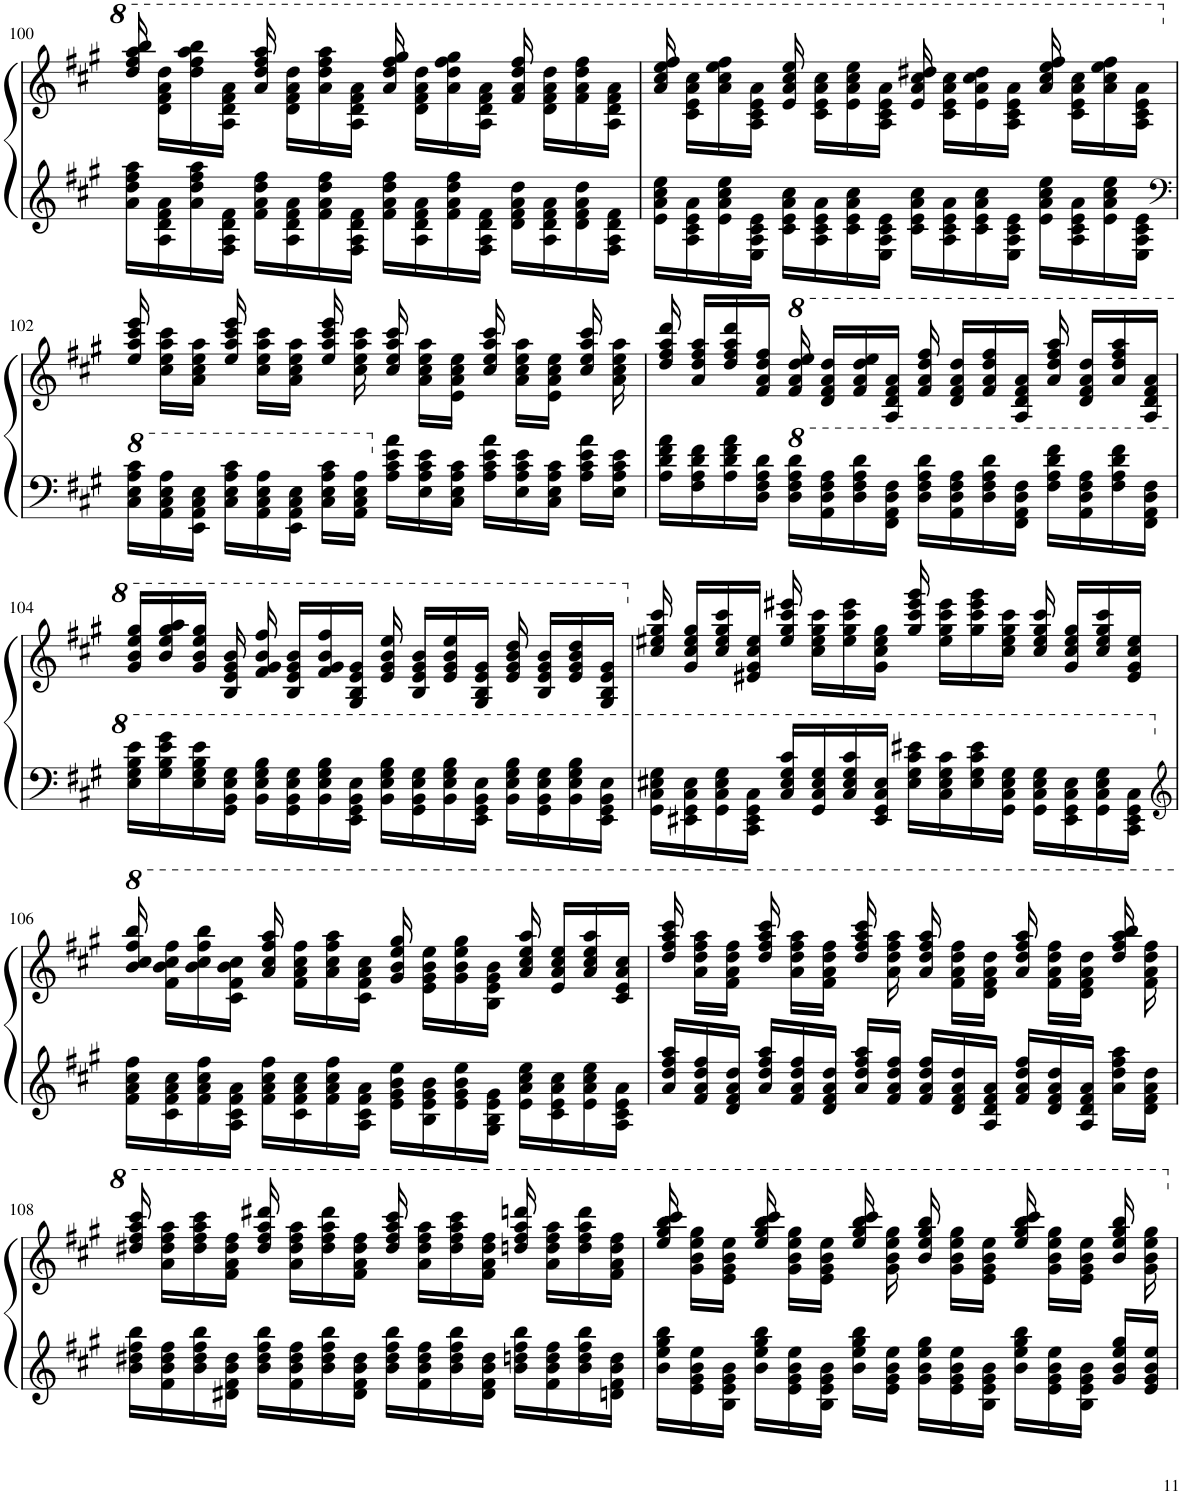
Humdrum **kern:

**kern	**kern
*part1	*part1
*staff2	*staff1
*I"Piano	*
*I'Pno.	*
!!LO:PB:g=z
*clefG2	*clefG2
*k[f#c#g#]	*k[f#c#g#]
*M4/4	*M4/4
=100	=100
16a\ 16dd\ 16ff#\ 16aa\LL	16ddd/ 16fff#/ 16aaa/ 16bbb/
16A\ 16d\ 16f#\ 16a\	16dd\ 16ff#\ 16aa\ 16ddd\LL
16a\ 16dd\ 16ff#\ 16aa\	16ddd\ 16fff#\ 16aaa\ 16bbb\
16F#\ 16A\ 16d\ 16f#\JJ	16a\ 16dd\ 16ff#\ 16aa\JJ
16f#\ 16a\ 16dd\ 16ff#\LL	16aa/ 16ddd/ 16fff#/ 16aaa/
16A\ 16d\ 16f#\ 16a\	16dd\ 16ff#\ 16aa\ 16ddd\LL
16f#\ 16a\ 16dd\ 16ff#\	16aa\ 16ddd\ 16fff#\ 16aaa\
16F#\ 16A\ 16d\ 16f#\JJ	16a\ 16dd\ 16ff#\ 16aa\JJ
16f#\ 16a\ 16dd\ 16ff#\LL	16aa/ 16ddd/ 16fff#/ 16ggg#/
16A\ 16d\ 16f#\ 16a\	16dd\ 16ff#\ 16aa\ 16ddd\LL
16f#\ 16a\ 16dd\ 16ff#\	16aa\ 16ddd\ 16fff#\ 16ggg#\
16F#\ 16A\ 16d\ 16f#\JJ	16a\ 16dd\ 16ff#\ 16aa\JJ
16d\ 16f#\ 16a\ 16dd\LL	16ff#/ 16aa/ 16ddd/ 16fff#/
16A\ 16d\ 16f#\ 16a\	16dd\ 16ff#\ 16aa\ 16ddd\LL
16d\ 16f#\ 16a\ 16dd\	16ff#\ 16aa\ 16ddd\ 16fff#\
16F#\ 16A\ 16d\ 16f#\JJ	16a\ 16dd\ 16ff#\ 16aa\JJ
=101	=101
16e\ 16a\ 16cc#\ 16ee\LL	16aa/ 16ccc#/ 16eee/ 16fff#/
16A\ 16c#\ 16e\ 16a\	16cc#\ 16ee\ 16aa\ 16ccc#\LL
16e\ 16a\ 16cc#\ 16ee\	16aa\ 16ccc#\ 16eee\ 16fff#\
16E\ 16A\ 16c#\ 16e\JJ	16a\ 16cc#\ 16ee\ 16aa\JJ
16c#\ 16e\ 16a\ 16cc#\LL	16ee/ 16aa/ 16ccc#/ 16eee/
16A\ 16c#\ 16e\ 16a\	16cc#\ 16ee\ 16aa\ 16ccc#\LL
16c#\ 16e\ 16a\ 16cc#\	16ee\ 16aa\ 16ccc#\ 16eee\
16E\ 16A\ 16c#\ 16e\JJ	16a\ 16cc#\ 16ee\ 16aa\JJ
16c#\ 16e\ 16a\ 16cc#\LL	16ee/ 16aa/ 16ccc#/ 16ddd#X/
16A\ 16c#\ 16e\ 16a\	16cc#\ 16ee\ 16aa\ 16ccc#\LL
16c#\ 16e\ 16a\ 16cc#\	16ee\ 16aa\ 16ccc#\ 16ddd#\
16E\ 16A\ 16c#\ 16e\JJ	16a\ 16cc#\ 16ee\ 16aa\JJ
16e\ 16a\ 16cc#\ 16ee\LL	16aa/ 16ccc#/ 16eee/ 16fff#/
16A\ 16c#\ 16e\ 16a\	16cc#\ 16ee\ 16aa\ 16ccc#\LL
16e\ 16a\ 16cc#\ 16ee\	16aa\ 16ccc#\ 16eee\ 16fff#\
16E\ 16A\ 16c#\ 16e\JJ	16a\ 16cc#\ 16ee\ 16aa\JJ
!!LO:LB:g=z
=102	=102
*clefF4	*
*8va	*
16c#\ 16e\ 16a\ 16cc#\LL	16ee/ 16aa/ 16ccc#/ 16eee/
16A\ 16c#\ 16e\ 16a\	16cc#\ 16ee\ 16aa\ 16ccc#\LL
16E\ 16A\ 16c#\ 16e\JJ	16a\ 16cc#\ 16ee\ 16aa\JJ
16c#\ 16e\ 16a\ 16cc#\LL	16ee/ 16aa/ 16ccc#/ 16eee/
16A\ 16c#\ 16e\ 16a\	16cc#\ 16ee\ 16aa\ 16ccc#\LL
16E\ 16A\ 16c#\ 16e\JJ	16a\ 16cc#\ 16ee\ 16aa\JJ
16c#\ 16e\ 16a\ 16cc#\LL	16ee/ 16aa/ 16ccc#/ 16eee/
16A\ 16c#\ 16e\ 16a\JJ	16cc#\ 16ee\ 16aa\ 16ccc#\
*X8va	*
16A\ 16c#\ 16e\ 16a\LL	16cc#/ 16ee/ 16aa/ 16ccc#/
16E\ 16A\ 16c#\ 16e\	16a\ 16cc#\ 16ee\ 16aa\LL
16C#\ 16E\ 16A\ 16c#\JJ	16e\ 16a\ 16cc#\ 16ee\JJ
16A\ 16c#\ 16e\ 16a\LL	16cc#/ 16ee/ 16aa/ 16ccc#/
16E\ 16A\ 16c#\ 16e\	16a\ 16cc#\ 16ee\ 16aa\LL
16C#\ 16E\ 16A\ 16c#\JJ	16e\ 16a\ 16cc#\ 16ee\JJ
16A\ 16c#\ 16e\ 16a\LL	16cc#/ 16ee/ 16aa/ 16ccc#/
16E\ 16A\ 16c#\ 16e\JJ	16a\ 16cc#\ 16ee\ 16aa\
=103	=103
16A\ 16d\ 16f#\ 16a\LL	16dd/ 16ff#/ 16aa/ 16ddd/
16F#\ 16A\ 16d\ 16f#\	16a/ 16dd/ 16ff#/ 16aa/LL
16A\ 16d\ 16f#\ 16a\	16dd/ 16ff#/ 16aa/ 16ddd/
16D\ 16F#\ 16A\ 16d\JJ	16f#/ 16a/ 16dd/ 16ff#/JJ
*8va	*
*	*8va
16d\ 16f#\ 16a\ 16dd\LL	16ff#/ 16aa/ 16ddd/ 16eee/
16A\ 16d\ 16f#\ 16a\	16dd/ 16ff#/ 16aa/ 16ddd/LL
16d\ 16f#\ 16a\ 16dd\	16ff#/ 16aa/ 16ddd/ 16eee/
16F#\ 16A\ 16d\ 16f#\JJ	16a/ 16dd/ 16ff#/ 16aa/JJ
16d\ 16f#\ 16a\ 16dd\LL	16ff#/ 16aa/ 16ddd/ 16fff#/
16A\ 16d\ 16f#\ 16a\	16dd/ 16ff#/ 16aa/ 16ddd/LL
16d\ 16f#\ 16a\ 16dd\	16ff#/ 16aa/ 16ddd/ 16fff#/
16F#\ 16A\ 16d\ 16f#\JJ	16a/ 16dd/ 16ff#/ 16aa/JJ
16f#\ 16a\ 16dd\ 16ff#\LL	16aa/ 16ddd/ 16fff#/ 16aaa/
16A\ 16d\ 16f#\ 16a\	16dd/ 16ff#/ 16aa/ 16ddd/LL
16f#\ 16a\ 16dd\ 16ff#\	16aa/ 16ddd/ 16fff#/ 16aaa/
16F#\ 16A\ 16d\ 16f#\JJ	16a/ 16dd/ 16ff#/ 16aa/JJ
!!LO:LB:g=z
=104	=104
16e\ 16g#\ 16b\ 16ee\LL	16gg#/ 16bb/ 16eee/ 16ggg#/LL
16g#\ 16b\ 16ee\ 16gg#\	16bb/ 16eee/ 16ggg#/ 16aaa/
16e\ 16g#\ 16b\ 16ee\	16gg#/ 16bb/ 16eee/ 16ggg#/JJ
16G#\ 16B\ 16e\ 16g#\JJ	16b/ 16ee/ 16gg#/ 16bb/
16B\ 16e\ 16g#\ 16b\LL	16ff#/ 16gg#/ 16bb/ 16fff#/
16G#\ 16B\ 16e\ 16g#\	16b/ 16ee/ 16gg#/ 16bb/LL
16B\ 16e\ 16g#\ 16b\	16ff#/ 16gg#/ 16bb/ 16fff#/
16E\ 16G#\ 16B\ 16e\JJ	16g#/ 16b/ 16ee/ 16gg#/JJ
16B\ 16e\ 16g#\ 16b\LL	16ee/ 16gg#/ 16bb/ 16eee/
16G#\ 16B\ 16e\ 16g#\	16b/ 16ee/ 16gg#/ 16bb/LL
16B\ 16e\ 16g#\ 16b\	16ee/ 16gg#/ 16bb/ 16eee/
16E\ 16G#\ 16B\ 16e\JJ	16g#/ 16b/ 16ee/ 16gg#/JJ
16B\ 16e\ 16g#\ 16b\LL	16ee/ 16gg#/ 16bb/ 16ddd/
16G#\ 16B\ 16e\ 16g#\	16b/ 16ee/ 16gg#/ 16bb/LL
16B\ 16e\ 16g#\ 16b\	16ee/ 16gg#/ 16bb/ 16ddd/
16E\ 16G#\ 16B\ 16e\JJ	16g#/ 16b/ 16ee/ 16gg#/JJ
=105	=105
*	*X8va
16G#\ 16c#\ 16e#X\ 16g#\LL	16cc#/ 16ee#X/ 16gg#/ 16ccc#/
16E#X\ 16G#\ 16c#\ 16e#\	16g#/ 16cc#/ 16ee#/ 16gg#/LL
16G#\ 16c#\ 16e#\ 16g#\	16cc#/ 16ee#/ 16gg#/ 16ccc#/
16C#\ 16E#\ 16G#\ 16c#\JJ	16e#X/ 16g#/ 16cc#/ 16ee#/JJ
16c#/ 16e#/ 16g#/ 16cc#/LL	16ee#/ 16gg#/ 16ccc#/ 16eee#X/
16G#/ 16c#/ 16e#/ 16g#/	16cc#\ 16ee#\ 16gg#\ 16ccc#\LL
16c#/ 16e#/ 16g#/ 16cc#/	16ee#\ 16gg#\ 16ccc#\ 16eee#\
16E#/ 16G#/ 16c#/ 16e#/JJ	16g#\ 16cc#\ 16ee#\ 16gg#\JJ
16e#\ 16g#\ 16cc#\ 16ee#X\LL	16gg#/ 16ccc#/ 16eee#/ 16ggg#/
16c#\ 16e#\ 16g#\ 16cc#\	16ee#\ 16gg#\ 16ccc#\ 16eee#\LL
16e#\ 16g#\ 16cc#\ 16ee#\	16gg#\ 16ccc#\ 16eee#\ 16ggg#\
16G#\ 16c#\ 16e#\ 16g#\JJ	16cc#\ 16ee#\ 16gg#\ 16ccc#\JJ
16G#\ 16c#\ 16e#\ 16g#\LL	16cc#/ 16ee#/ 16gg#/ 16ccc#/
16E#\ 16G#\ 16c#\ 16e#\	16g#/ 16cc#/ 16ee#/ 16gg#/LL
16G#\ 16c#\ 16e#\ 16g#\	16cc#/ 16ee#/ 16gg#/ 16ccc#/
16C#\ 16E#\ 16G#\ 16c#\JJ	16e#/ 16g#/ 16cc#/ 16ee#/JJ
!!LO:LB:g=z
=106	=106
*clefG2	*
*X8va	*
*	*8va
16f#\ 16a\ 16cc#\ 16ff#\LL	16bb/ 16ccc#/ 16fff#/ 16bbb/
16c#\ 16f#\ 16a\ 16cc#\	16ff#\ 16bb\ 16ccc#\ 16fff#\LL
16f#\ 16a\ 16cc#\ 16ff#\	16bb\ 16ccc#\ 16fff#\ 16bbb\
16A\ 16c#\ 16f#\ 16a\JJ	16cc#\ 16ff#\ 16bb\ 16ccc#\JJ
16f#\ 16a\ 16cc#\ 16ff#\LL	16aa/ 16ccc#/ 16fff#/ 16aaa/
16c#\ 16f#\ 16a\ 16cc#\	16ff#\ 16aa\ 16ccc#\ 16fff#\LL
16f#\ 16a\ 16cc#\ 16ff#\	16aa\ 16ccc#\ 16fff#\ 16aaa\
16A\ 16c#\ 16f#\ 16a\JJ	16cc#\ 16ff#\ 16aa\ 16ccc#\JJ
16e\ 16g#\ 16b\ 16ee\LL	16gg#/ 16bb/ 16eee/ 16ggg#/
16B\ 16e\ 16g#\ 16b\	16ee\ 16gg#\ 16bb\ 16eee\LL
16e\ 16g#\ 16b\ 16ee\	16gg#\ 16bb\ 16eee\ 16ggg#\
16G#\ 16B\ 16e\ 16g#\JJ	16b\ 16ee\ 16gg#\ 16bb\JJ
16e\ 16a\ 16cc#\ 16ee\LL	16aa/ 16ccc#/ 16eee/ 16aaa/
16c#\ 16e\ 16a\ 16cc#\	16ee/ 16aa/ 16ccc#/ 16eee/LL
16e\ 16a\ 16cc#\ 16ee\	16aa/ 16ccc#/ 16eee/ 16aaa/
16A\ 16c#\ 16e\ 16a\JJ	16cc#/ 16ee/ 16aa/ 16ccc#/JJ
=107	=107
16a/ 16dd/ 16ff#/ 16aa/LL	16ddd/ 16fff#/ 16aaa/ 16cccc#/
16f#/ 16a/ 16dd/ 16ff#/	16aa\ 16ddd\ 16fff#\ 16aaa\LL
16d/ 16f#/ 16a/ 16dd/JJ	16ff#\ 16aa\ 16ddd\ 16fff#\JJ
16a/ 16dd/ 16ff#/ 16aa/LL	16ddd/ 16fff#/ 16aaa/ 16cccc#/
16f#/ 16a/ 16dd/ 16ff#/	16aa\ 16ddd\ 16fff#\ 16aaa\LL
16d/ 16f#/ 16a/ 16dd/JJ	16ff#\ 16aa\ 16ddd\ 16fff#\JJ
16a/ 16dd/ 16ff#/ 16aa/LL	16ddd/ 16fff#/ 16aaa/ 16cccc#/
16f#/ 16a/ 16dd/ 16ff#/JJ	16aa\ 16ddd\ 16fff#\ 16aaa\
16f#/ 16a/ 16dd/ 16ff#/LL	16aa/ 16ddd/ 16fff#/ 16aaa/
16d/ 16f#/ 16a/ 16dd/	16ff#\ 16aa\ 16ddd\ 16fff#\LL
16A/ 16d/ 16f#/ 16a/JJ	16dd\ 16ff#\ 16aa\ 16ddd\JJ
16f#/ 16a/ 16dd/ 16ff#/LL	16aa/ 16ddd/ 16fff#/ 16aaa/
16d/ 16f#/ 16a/ 16dd/	16ff#\ 16aa\ 16ddd\ 16fff#\LL
16A/ 16d/ 16f#/ 16a/JJ	16dd\ 16ff#\ 16aa\ 16ddd\JJ
16a\ 16dd\ 16ff#\ 16aa\LL	16ddd/ 16fff#/ 16aaa/ 16bbb/
16d\ 16f#\ 16a\ 16dd\JJ	16ff#\ 16aa\ 16ddd\ 16fff#\
!!LO:LB:g=z
=108	=108
16b\ 16dd#X\ 16ff#\ 16bb\LL	16ddd#X/ 16fff#/ 16aaa/ 16cccc#/
16f#\ 16b\ 16dd#\ 16ff#\	16aa\ 16ddd#\ 16fff#\ 16aaa\LL
16b\ 16dd#\ 16ff#\ 16bb\	16ddd#\ 16fff#\ 16aaa\ 16cccc#\
16d#X\ 16f#\ 16b\ 16dd#\JJ	16ff#\ 16aa\ 16ddd#\ 16fff#\JJ
16b\ 16dd#\ 16ff#\ 16bb\LL	16ddd#/ 16fff#/ 16aaa/ 16dddd#X/
16f#\ 16b\ 16dd#\ 16ff#\	16aa\ 16ddd#\ 16fff#\ 16aaa\LL
16b\ 16dd#\ 16ff#\ 16bb\	16ddd#\ 16fff#\ 16aaa\ 16dddd#\
16d#\ 16f#\ 16b\ 16dd#\JJ	16ff#\ 16aa\ 16ddd#\ 16fff#\JJ
16b\ 16dd#\ 16ff#\ 16bb\LL	16ddd#/ 16fff#/ 16aaa/ 16cccc#/
16f#\ 16b\ 16dd#\ 16ff#\	16aa\ 16ddd#\ 16fff#\ 16aaa\LL
16b\ 16dd#\ 16ff#\ 16bb\	16ddd#\ 16fff#\ 16aaa\ 16cccc#\
16d#\ 16f#\ 16b\ 16dd#\JJ	16ff#\ 16aa\ 16ddd#\ 16fff#\JJ
16b\ 16ddn\ 16ff#\ 16bb\LL	16dddn/ 16fff#/ 16aaa/ 16ddddn/
16f#\ 16b\ 16dd\ 16ff#\	16aa\ 16ddd\ 16fff#\ 16aaa\LL
16b\ 16dd\ 16ff#\ 16bb\	16ddd\ 16fff#\ 16aaa\ 16dddd\
16dn\ 16f#\ 16b\ 16dd\JJ	16ff#\ 16aa\ 16ddd\ 16fff#\JJ
=109	=109
16b\ 16ee\ 16gg#\ 16bb\LL	16eee/ 16ggg#/ 16bbb/ 16cccc#/
16e\ 16g#\ 16b\ 16ee\	16gg#\ 16bb\ 16eee\ 16ggg#\LL
16B\ 16e\ 16g#\ 16b\JJ	16ee\ 16gg#\ 16bb\ 16eee\JJ
16b\ 16ee\ 16gg#\ 16bb\LL	16eee/ 16ggg#/ 16bbb/ 16cccc#/
16e\ 16g#\ 16b\ 16ee\	16gg#\ 16bb\ 16eee\ 16ggg#\LL
16B\ 16e\ 16g#\ 16b\JJ	16ee\ 16gg#\ 16bb\ 16eee\JJ
16b\ 16ee\ 16gg#\ 16bb\LL	16eee/ 16ggg#/ 16bbb/ 16cccc#/
16e\ 16g#\ 16b\ 16ee\JJ	16gg#\ 16bb\ 16eee\ 16ggg#\
16g#\ 16b\ 16ee\ 16gg#\LL	16bb/ 16eee/ 16ggg#/ 16bbb/
16e\ 16g#\ 16b\ 16ee\	16gg#\ 16bb\ 16eee\ 16ggg#\LL
16B\ 16e\ 16g#\ 16b\JJ	16ee\ 16gg#\ 16bb\ 16eee\JJ
16b\ 16ee\ 16gg#\ 16bb\LL	16eee/ 16ggg#/ 16bbb/ 16cccc#/
16e\ 16g#\ 16b\ 16ee\	16gg#\ 16bb\ 16eee\ 16ggg#\LL
16B\ 16e\ 16g#\ 16b\JJ	16ee\ 16gg#\ 16bb\ 16eee\JJ
16g#/ 16b/ 16ee/ 16gg#/LL	16bb/ 16eee/ 16ggg#/ 16bbb/
16e/ 16g#/ 16b/ 16ee/JJ	16gg#\ 16bb\ 16eee\ 16ggg#\
*	*X8va
=	=
*-	*-
